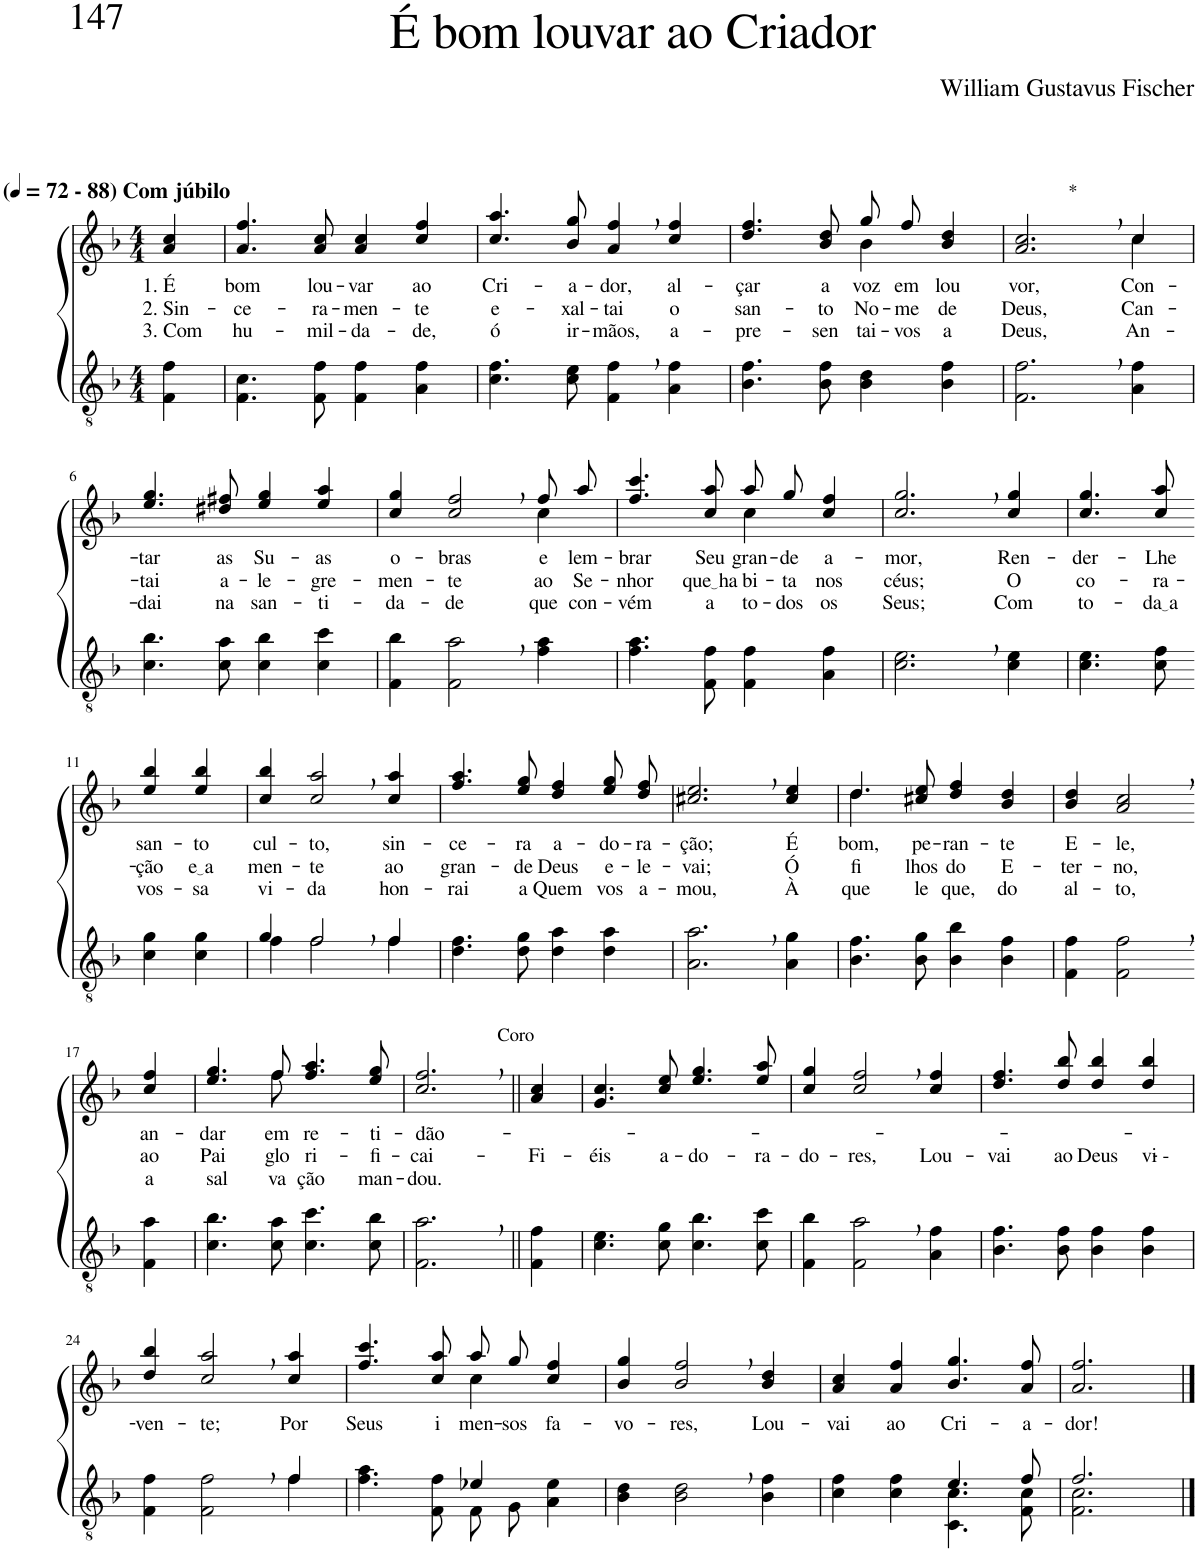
**kern	**kern	**text	**text	**text
*part2	*part1	*part1	*part1	*part1
*staff2	*staff1	*staff1	*staff1	*staff1
*I"Parte III e IV	*I"Parte I e II	*	*	*
*clefGv2	*clefG2	*	*	*
*Trd5c9	*Trd5c9	*	*	*
*k[b-]	*k[b-]	*	*	*
*M4/4	*M4/4	*	*	*
*MM72	*MM72	*	*	*
=1	=1	=1	=1	=1
!	!LO:TX:a:B:t=(	!	!	!
!	!LO:TX:a:B:t=- 88) Com júbilo	!	!	!
!	!	!LO:LY:b	!LO:LY:b	!LO:LY:b
4F\ 4f\	4a/ 4cc/	1. É	2. Sin-	3. Com
=2	=2	=2	=2	=2
!	!	!LO:LY:b	!LO:LY:b	!LO:LY:b
4.F\ 4.c\	4.a/ 4.ff/	bom	-ce-	hu-
!	!	!LO:LY:b	!LO:LY:b	!LO:LY:b
8F\ 8f\	8a/ 8cc/	lou-	-ra-	-mil-
!	!	!LO:LY:b	!LO:LY:b	!LO:LY:b
4F\ 4f\	4a/ 4cc/	-var	-men-	-da-
!	!	!LO:LY:b	!LO:LY:b	!LO:LY:b
4A\ 4f\	4cc/ 4ff/	ao	-te	-de,
=3	=3	=3	=3	=3
!	!	!LO:LY:b	!LO:LY:b	!LO:LY:b
4.c\ 4.f\	4.cc/ 4.aa/	Cri-	e-	ó
!	!	!LO:LY:b	!LO:LY:b	!LO:LY:b
8c\ 8e\	8b-/ 8gg/	-a-	-xal-	ir-
!	!	!LO:LY:b	!LO:LY:b	!LO:LY:b
4F\, 4f\,	4a/, 4ff/,	-dor,	-tai	-mãos,
!	!	!LO:LY:b	!LO:LY:b	!LO:LY:b
4A\ 4f\	4cc/ 4ff/	al-	o	a-
=4	=4	=4	=4	=4
!	!	!LO:LY:b	!LO:LY:b	!LO:LY:b
*	*^	*	*	*
4.B-\ 4.f\	4.dd/ 4.ff/	2ryy	-çar	san-	-pre-
!	!	!	!LO:LY:b	!LO:LY:b	!LO:LY:b
8B-\ 8f\	8b-/ 8dd/	.	a	-to	-sen-
!	!	!	!LO:LY:b	!LO:LY:b	!LO:LY:b
4B-\ 4d\	8gg/L	4b-\	voz	No-	-tai-
!	!	!	!LO:LY:b	!LO:LY:b	!LO:LY:b
.	8ff/J	.	em	-me	-vos
!	!	!	!LO:LY:b	!LO:LY:b	!LO:LY:b
4B-\ 4f\	4b-/ 4dd/	4ryy	lou-	de	a
=5	=5	=5	=5	=5	=5
!	!LO:TX:a:t=*	!	!	!	!
!	!	!	!LO:LY:b	!LO:LY:b	!LO:LY:b
2.F\, 2.f\,	2.ryy	2.a/ 2.cc/	-vor,	Deus,	Deus,
!	!	!	!LO:LY:b	!LO:LY:b	!LO:LY:b
4A\ 4f\	4cc\	4cc/	Con-	Can-	An-
!!LO:LB:g=z
=6	=6	=6	=6	=6	=6
!	!	!	!LO:LY:b	!LO:LY:b	!LO:LY:b
*	*v	*v	*	*	*
4.c\ 4.b-\	4.ee/ 4.gg/	-tar	-tai	-dai
!	!	!LO:LY:b	!LO:LY:b	!LO:LY:b
8c\ 8a\	8dd#X/ 8ff#X/	as	a-	na
!	!	!LO:LY:b	!LO:LY:b	!LO:LY:b
4c\ 4b-\	4ee/ 4gg/	Su-	-le-	san-
!	!	!LO:LY:b	!LO:LY:b	!LO:LY:b
4c\ 4cc\	4ee/ 4aa/	-as	-gre-	-ti-
=7	=7	=7	=7	=7
!	!	!LO:LY:b	!LO:LY:b	!LO:LY:b
*	*^	*	*	*
4F\ 4b-\	4cc/ 4gg/	2.ryy	o-	-men-	-da-
!	!	!	!LO:LY:b	!LO:LY:b	!LO:LY:b
2F\, 2a\,	2cc/, 2ff/,	.	-bras	-te	-de
!	!	!	!LO:LY:b	!LO:LY:b	!LO:LY:b
4f\ 4a\	8ff/L	4cc\	e	ao	que
!	!	!	!LO:LY:b	!LO:LY:b	!LO:LY:b
.	8aa/J	.	lem-	Se-	con-
=8	=8	=8	=8	=8	=8
!	!	!	!LO:LY:b	!LO:LY:b	!LO:LY:b
4.f\ 4.a\	4.ff/ 4.ccc/	2ryy	-brar	-nhor	-vém
!	!	!	!LO:LY:b	!LO:LY:b	!LO:LY:b
8F\ 8f\	8cc/ 8aa/	.	Seu	que ha	a
!	!	!	!LO:LY:b	!LO:LY:b	!LO:LY:b
4F\ 4f\	8aa/L	4cc\	gran-	bi-	to-
!	!	!	!LO:LY:b	!LO:LY:b	!LO:LY:b
.	8gg/J	.	-de	-ta	-dos
!	!	!	!LO:LY:b	!LO:LY:b	!LO:LY:b
4A\ 4f\	4cc/ 4ff/	4ryy	a-	nos	os
=9	=9	=9	=9	=9	=9
!	!	!	!LO:LY:b	!LO:LY:b	!LO:LY:b
*	*v	*v	*	*	*
2.c\, 2.e\,	2.cc/, 2.gg/,	-mor,	céus;	Seus;
!	!	!LO:LY:b	!LO:LY:b	!LO:LY:b
4c\ 4e\	4cc/ 4gg/	Ren-	O	Com
=10	=10	=10	=10	=10
!	!	!LO:LY:b	!LO:LY:b	!LO:LY:b
4.c\ 4.e\	4.cc/ 4.gg/	-der-	co-	to-
!	!	!LO:LY:b	!LO:LY:b	!LO:LY:b
8c\ 8f\	8cc/ 8aa/	-Lhe	-ra-	da a
!!LO:LB:g=z
=11-	=11-	=11-	=11-	=11-
!	!	!LO:LY:b	!LO:LY:b	!LO:LY:b
4c\ 4g\	4ee/ 4bb-/	san-	-ção	vos-
!	!	!LO:LY:b	!LO:LY:b	!LO:LY:b
4c\ 4g\	4ee/ 4bb-/	-to	e a	-sa
=12	=12	=12	=12	=12
*^	*	*	*	*
!	!	!	!LO:LY:b	!LO:LY:b	!LO:LY:b
4g/	4f\	4cc/ 4bb-/	cul-	men-	vi-
!	!	!	!LO:LY:b	!LO:LY:b	!LO:LY:b
2f,/	2f\	2cc/, 2aa/,	-to,	-te	-da
!	!	!	!LO:LY:b	!LO:LY:b	!LO:LY:b
4f/	4f\	4cc/ 4aa/	sin-	ao	hon-
=13	=13	=13	=13	=13	=13
!	!	!	!LO:LY:b	!LO:LY:b	!LO:LY:b
*v	*v	*	*	*	*
4.d\ 4.f\	4.ff/ 4.aa/	-ce-	gran-	-rai
!	!	!LO:LY:b	!LO:LY:b	!LO:LY:b
8d\ 8g\	8ee/ 8gg/	-ra	-de	a
!	!	!LO:LY:b	!LO:LY:b	!LO:LY:b
4d\ 4a\	4dd/ 4ff/	a-	Deus	Quem
!	!	!LO:LY:b	!LO:LY:b	!LO:LY:b
4d\ 4a\	8ee\ 8gg\L	-do-	e-	vos
!	!	!LO:LY:b	!LO:LY:b	!LO:LY:b
.	8dd\ 8ff\J	-ra-	-le-	a-
=14	=14	=14	=14	=14
!	!	!LO:LY:b	!LO:LY:b	!LO:LY:b
2.A\, 2.a\,	2.cc#X/, 2.ee/,	-ção;	-vai;	-mou,
!	!	!LO:LY:b	!LO:LY:b	!LO:LY:b
4A\ 4g\	4cc#/ 4ee/	É	Ó	À-
=15	=15	=15	=15	=15
*	*^	*	*	*
!	!	!	!LO:LY:b	!LO:LY:b	!LO:LY:b
4.B-\ 4.f\	4.dd/	4.dd\	bom,	fi-	-que-
!	!	!	!LO:LY:b	!LO:LY:b	!LO:LY:b
8B-\ 8g\	8cc#X/ 8ee/	2ryy	pe-	-lhos	-le
!	!	!	!LO:LY:b	!LO:LY:b	!LO:LY:b
4B-\ 4b-\	4dd/ 4ff/	.	-ran-	do	que,
!	!	!	!LO:LY:b	!LO:LY:b	!LO:LY:b
4B-\ 4f\	4b-/ 4dd/	.	-te	E-	do
.	.	8ryy	.	.	.
=16	=16	=16	=16	=16	=16
!	!	!	!LO:LY:b	!LO:LY:b	!LO:LY:b
*	*v	*v	*	*	*
4F\ 4f\	4b-/ 4dd/	E-	-ter-	al-
!	!	!LO:LY:b	!LO:LY:b	!LO:LY:b
2F\, 2f\,	2a/, 2cc/,	-le,	-no,	-to,
!!LO:LB:g=z
=17-	=17-	=17-	=17-	=17-
!	!	!LO:LY:b	!LO:LY:b	!LO:LY:b
4F\ 4a\	4cc/ 4ff/	an-	ao	a
=18	=18	=18	=18	=18
!	!	!LO:LY:b	!LO:LY:b	!LO:LY:b
*	*^	*	*	*
4.c\ 4.b-\	4.ee/ 4.gg/	4.ryy	-dar	Pai	sal-
!	!	!	!LO:LY:b	!LO:LY:b	!LO:LY:b
8c\ 8a\	8ff/	8ff\	em	glo-	-va-
!	!	!	!LO:LY:b	!LO:LY:b	!LO:LY:b
4.c\ 4.cc\	4.ff/ 4.aa/	2ryy	re-	-ri-	-ção
!	!	!	!LO:LY:b	!LO:LY:b	!LO:LY:b
8c\ 8b-\	8ee/ 8gg/	.	-ti-	-fi-	man-
*	*v	*v	*	*	*
=19	=19	=19	=19	=19
!	!LO:TX:a:t=Coro	!	!	!
!	!	!LO:LY:b	!LO:LY:b	!LO:LY:b
2.F\, 2.a\,	2.cc/, 2.ff/,	-dão-	-cai-	-dou.
=20||	=20||	=20||	=20||	=20||
!	!	!	!LO:LY:b	!
4F\ 4f\	4a/ 4cc/	.	-Fi-	.
=21	=21	=21	=21	=21
!	!	!	!LO:LY:b	!
4.c\ 4.e\	4.g/ 4.cc/	.	-éis	.
!	!	!	!LO:LY:b	!
8c\ 8g\	8cc/ 8ee/	.	a-	.
!	!	!	!LO:LY:b	!
4.c\ 4.b-\	4.ee/ 4.gg/	.	-do-	.
!	!	!	!LO:LY:b	!
8c\ 8cc\	8ee/ 8aa/	.	-ra-	.
=22	=22	=22	=22	=22
!	!	!	!LO:LY:b	!
4F\ 4b-\	4cc/ 4gg/	.	-do-	.
!	!	!	!LO:LY:b	!
2F\, 2a\,	2cc/, 2ff/,	.	-res,	.
!	!	!	!LO:LY:b	!
4A\ 4f\	4cc/ 4ff/	.	Lou-	.
=23	=23	=23	=23	=23
!	!	!	!LO:LY:b	!
4.B-\ 4.f\	4.dd/ 4.ff/	.	-vai	.
!	!	!	!LO:LY:b	!
8B-\ 8f\	8dd/ 8bb-/	.	ao	.
!	!	!	!LO:LY:b	!
4B-\ 4f\	4dd/ 4bb-/	.	Deus	.
!	!	!	!LO:LY:b	!
4B-\ 4f\	4dd/ 4bb-/	.	vi --	.
!!LO:LB:g=z
=24	=24	=24	=24	=24
*^	*	*	*	*
!	!	!	!LO:LY:b	!	!
2.ryy	4F\ 4f\	4dd/ 4bb-/	-ven-	.	.
!	!	!	!LO:LY:b	!	!
.	2F\ 2f\	2cc/, 2aa/,	-te;	.	.
!	!	!	!LO:LY:b	!	!
4f/	4f\	4cc/ 4aa/	Por	.	.
=25	=25	=25	=25	=25	=25
!	!	!	!LO:LY:b	!	!
*	*	*^	*	*	*
2ryy	4.f\ 4.a\	4.ff/ 4.ccc/	2ryy	Seus	.	.
!	!	!	!	!LO:LY:b	!	!
.	8F\ 8f\	8cc/ 8aa/	.	i-	.	.
!	!	!	!	!LO:LY:b	!	!
4e-X/	8F\L	8aa/L	4cc\	-men-	.	.
!	!	!	!	!LO:LY:b	!	!
.	8G\J	8gg/J	.	-sos	.	.
!	!	!	!	!LO:LY:b	!	!
4ryy	4A\ 4e-\	4cc/ 4ff/	4ryy	fa-	.	.
=26	=26	=26	=26	=26	=26	=26
!	!	!	!	!LO:LY:b	!	!
*v	*v	*	*	*	*	*
*	*v	*v	*	*	*
4B-\ 4d\	4b-/ 4gg/	-vo-	.	.
!	!	!LO:LY:b	!	!
2B-\, 2d\,	2b-/, 2ff/,	-res,	.	.
!	!	!LO:LY:b	!	!
4B-\ 4f\	4b-/ 4dd/	Lou-	.	.
=27	=27	=27	=27	=27
*^	*	*	*	*
!	!	!	!LO:LY:b	!	!
2ryy	4c\ 4f\	4a/ 4cc/	-vai	.	.
!	!	!	!LO:LY:b	!	!
.	4c\ 4f\	4a/ 4ff/	ao	.	.
!	!	!	!LO:LY:b	!	!
4.e/	4.C\ 4.c\	4.b-/ 4.gg/	Cri-	.	.
!	!	!	!LO:LY:b	!	!
8f/	8F\ 8c\	8a/ 8ff/	-a-	.	.
=28	=28	=28	=28	=28	=28
!	!	!	!LO:LY:b	!	!
2.f/	2.F\ 2.c\	2.a/ 2.ff/	-dor!	.	.
*v	*v	*	*	*	*
==	==	==	==	==
*-	*-	*-	*-	*-
